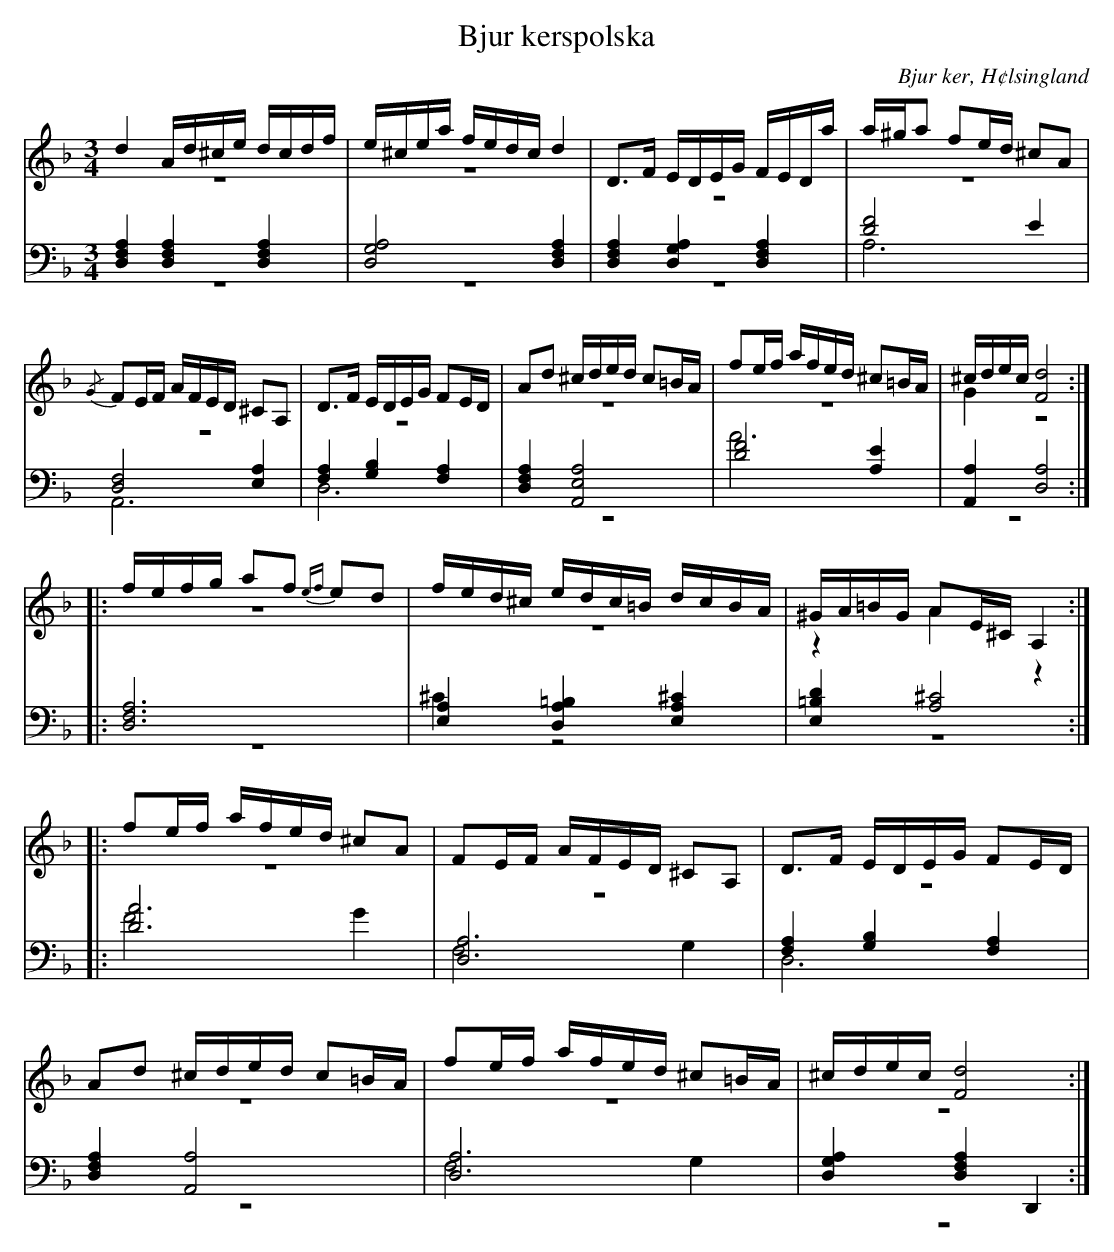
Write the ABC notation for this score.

X:1
T: Bjur kerspolska
O: Bjur ker, H¢lsingland
M: 3/4
L: 1/16
K: Dm
V:1
V:2 merge
V:3
V:4 merge
V:1
d4 Ad^ce dcdf |e^cea fedc d4|D2>F2 EDEG FEDa|a^ga2 f2ed ^c2A2|
{/G}F2EF AFED ^C2A,2|D2>F2 EDEG F2ED|A2d2 ^cded c2=BA|f2ef afed ^c2=BA|^cdec [F8d8]:|
|:fefg a2f2 {ef}e2d2 |fed^c edc=B dcBA|^GA=BG A2E^C A,4:|
|:f2ef afed ^c2A2|F2EF AFED ^C2A,2|D2>F2 EDEG F2ED|
A2d2 ^cded c2=BA|f2ef afed ^c2=BA|^cdec [F8d8]:|
V:2
z12|z12|z12|z12|
z12|z12|z12|z12|G4 z8:|
|:z12|z12|z4 A4 z4:|
|:z12|z12|z12|
z12|z12|z12:|
V:3 clef=bass
[D,4F,4A,4] [D,4F,4A,4] [D,4F,4A,4]|[D,8G,8A,8] [D,4F,4A,4]|[D,4F,4A,4] [D,4G,4A,4] [D,4F,4A,4]|[D8F8] E4|
[D,8F,8] [E,4A,4]|[F,4A,4] [G,4B,4] [F,4A,4]|[D,4F,4A,4] [A,,8E,8A,8]|[D8F8] [A,4E4]|[A,,4A,4] [D,8A,8]:|
|:[D,12F,12A,12]|[E,4A,4] [A,4=B,4D,4] [E,4A,4^C4]|[E,4=B,4D4] [A,8^C8]:|
|:[D12A12]|[D,12A,12]|[F,4A,4] [G,4B,4] [F,4A,4]|
[D,4F,4A,4] [A,,8A,8]|[D,12A,12]|[D,4G,4A,4] [D,4F,4A,4] D,,4:|
V:4 clef=bass
z12|z12|z12|A,12|
A,,12|D,12|z12|A12|z12:|
|:z12|^C4 z8|z12:|
|:F8 G4|F,8 G,4|D,12|
z12|F,8 G,4|z12:|
